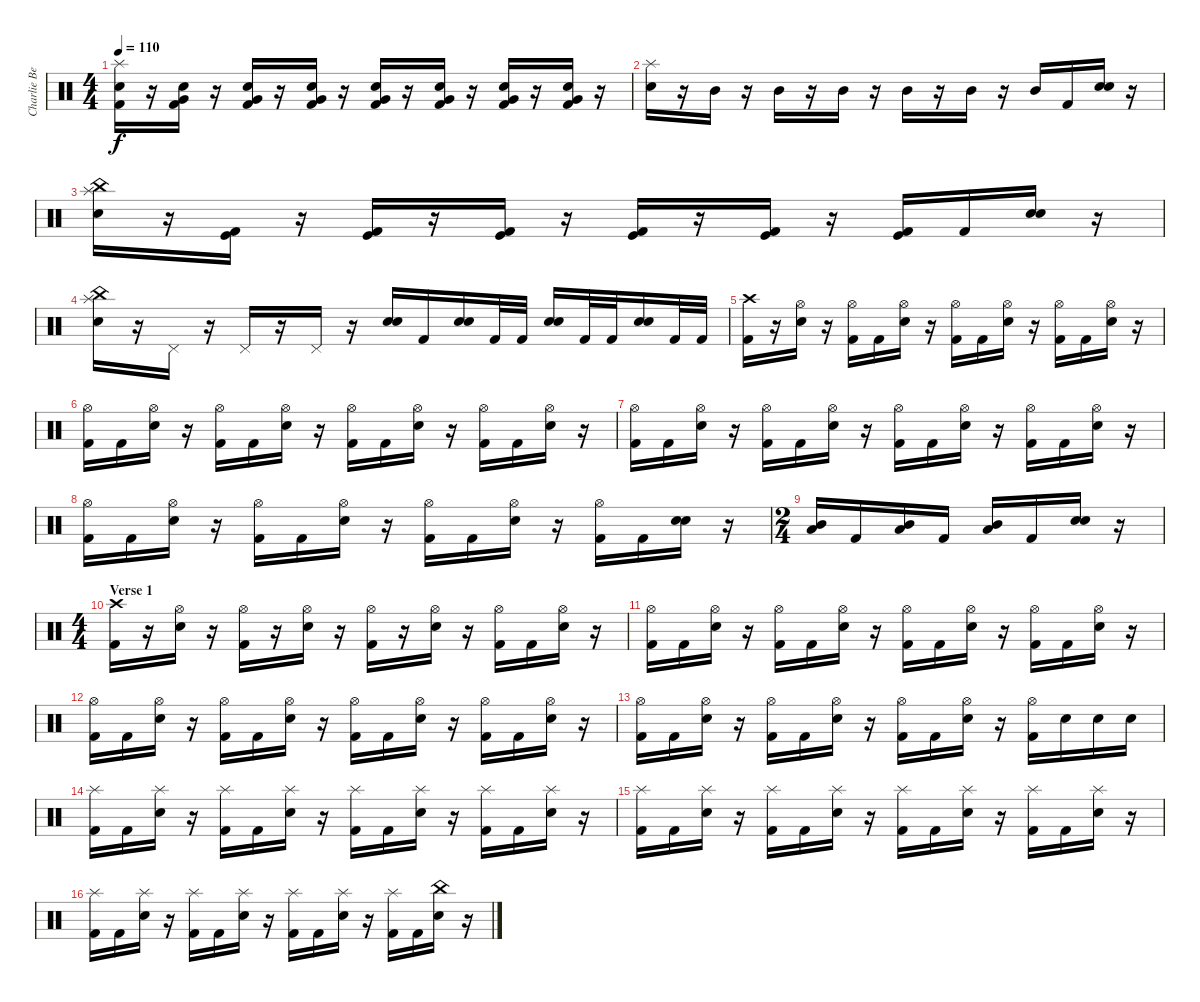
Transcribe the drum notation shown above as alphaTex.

\track ("Charlie Benante" "Charlie Be") {instrument percussion}
\staff {score}
\articulation defaults
\ts (4 4)
\tempo 110
\clef neutral
\ks c
("Splash (hit)" "Electric Snare (hit)" "Kick (hit) 2").16{dy f} r.16 ("Very Low Tom (hit)" "Electric Snare (hit)" "Kick (hit) 2").16 r.16 ("Very Low Tom (hit)" "Electric Snare (hit)" "Kick (hit) 2").16 r.16 ("Very Low Tom (hit)" "Electric Snare (hit)" "Kick (hit) 2").16 r.16 ("Very Low Tom (hit)" "Electric Snare (hit)" "Kick (hit) 2").16 r.16 ("Very Low Tom (hit)" "Electric Snare (hit)" "Kick (hit) 2").16 r.16 ("Very Low Tom (hit)" "Electric Snare (hit)" "Kick (hit) 2").16 r.16 ("Very Low Tom (hit)" "Electric Snare (hit)" "Kick (hit) 2").16 r.16 |
("Splash (hit)" "Electric Snare (hit)").16 r.16 "Mid Tom (hit)".16 r.16 "Mid Tom (hit)".16 r.16 "Mid Tom (hit)".16 r.16 "Mid Tom (hit)".16 r.16 "Mid Tom (hit)".16 r.16 "Mid Tom (hit)".16 "Kick (hit) 2".16 ("Snare (hit) 2" "Electric Snare (hit)").16 r.16 |
("China (hit)" "Splash (hit)" "Electric Snare (hit)").16 r.16 ("Kick (hit)" "Kick (hit) 2").16 r.16 ("Kick (hit)" "Kick (hit) 2").16 r.16 ("Kick (hit)" "Kick (hit) 2").16 r.16 ("Kick (hit)" "Kick (hit) 2").16 r.16 ("Kick (hit)" "Kick (hit) 2").16 r.16 ("Kick (hit)" "Kick (hit) 2").16 "Kick (hit) 2".16 ("Snare (hit) 2" "Electric Snare (hit)").16 r.16 |
("China (hit)" "Splash (hit)" "Electric Snare (hit)").16 r.16 "Pedal Hi-Hat (hit)".16 r.16 "Pedal Hi-Hat (hit)".16 r.16 "Pedal Hi-Hat (hit)".16 r.16 ("Snare (hit) 2" "Electric Snare (hit)").16 "Kick (hit) 2".16 ("Snare (hit) 2" "Electric Snare (hit)").16 "Kick (hit) 2".32 "Kick (hit) 2".32 ("Snare (hit) 2" "Electric Snare (hit)").16 "Kick (hit) 2".32 "Kick (hit) 2".32 ("Snare (hit) 2" "Electric Snare (hit)").16 "Kick (hit) 2".32 "Kick (hit) 2".32 |
("Crash high (hit)" "Kick (hit) 2").16 r.16 ("Hi-Hat (open)" "Electric Snare (hit)").16 r.16 ("Hi-Hat (open)" "Kick (hit) 2").16 "Kick (hit) 2".16 ("Hi-Hat (open)" "Electric Snare (hit)").16 r.16 ("Hi-Hat (open)" "Kick (hit) 2").16 "Kick (hit) 2".16 ("Hi-Hat (open)" "Electric Snare (hit)").16 r.16 ("Hi-Hat (open)" "Kick (hit) 2").16 "Kick (hit) 2".16 ("Hi-Hat (open)" "Electric Snare (hit)").16 r.16 |
("Hi-Hat (open)" "Kick (hit) 2").16 "Kick (hit) 2".16 ("Hi-Hat (open)" "Electric Snare (hit)").16 r.16 ("Hi-Hat (open)" "Kick (hit) 2").16 "Kick (hit) 2".16 ("Hi-Hat (open)" "Electric Snare (hit)").16 r.16 ("Hi-Hat (open)" "Kick (hit) 2").16 "Kick (hit) 2".16 ("Hi-Hat (open)" "Electric Snare (hit)").16 r.16 ("Hi-Hat (open)" "Kick (hit) 2").16 "Kick (hit) 2".16 ("Hi-Hat (open)" "Electric Snare (hit)").16 r.16 |
("Hi-Hat (open)" "Kick (hit) 2").16 "Kick (hit) 2".16 ("Hi-Hat (open)" "Electric Snare (hit)").16 r.16 ("Hi-Hat (open)" "Kick (hit) 2").16 "Kick (hit) 2".16 ("Hi-Hat (open)" "Electric Snare (hit)").16 r.16 ("Hi-Hat (open)" "Kick (hit) 2").16 "Kick (hit) 2".16 ("Hi-Hat (open)" "Electric Snare (hit)").16 r.16 ("Hi-Hat (open)" "Kick (hit) 2").16 "Kick (hit) 2".16 ("Hi-Hat (open)" "Electric Snare (hit)").16 r.16 |
("Hi-Hat (open)" "Kick (hit) 2").16 "Kick (hit) 2".16 ("Hi-Hat (open)" "Electric Snare (hit)").16 r.16 ("Hi-Hat (open)" "Kick (hit) 2").16 "Kick (hit) 2".16 ("Hi-Hat (open)" "Electric Snare (hit)").16 r.16 ("Hi-Hat (open)" "Kick (hit) 2").16 "Kick (hit) 2".16 ("Hi-Hat (open)" "Electric Snare (hit)").16 r.16 ("Hi-Hat (open)" "Kick (hit) 2").16 "Kick (hit) 2".16 ("Snare (hit) 2" "Electric Snare (hit)").16 r.16 |
\ts (2 4)
("Low Tom (hit)" "Mid Tom (hit)").16 "Kick (hit) 2".16 ("Low Tom (hit)" "Mid Tom (hit)").16 "Kick (hit) 2".16 ("Low Tom (hit)" "Mid Tom (hit)").16 "Kick (hit) 2".16 ("Snare (hit) 2" "Electric Snare (hit)").16 r.16 |
\ts (4 4)
\section ("" "Verse 1")
("Crash high (hit)" "Kick (hit) 2").16 r.16 ("Hi-Hat (open)" "Electric Snare (hit)").16 r.16 ("Hi-Hat (open)" "Kick (hit) 2").16 r.16 ("Hi-Hat (open)" "Electric Snare (hit)").16 r.16 ("Hi-Hat (open)" "Kick (hit) 2").16 r.16 ("Hi-Hat (open)" "Electric Snare (hit)").16 r.16 ("Hi-Hat (open)" "Kick (hit) 2").16 "Kick (hit) 2".16 ("Hi-Hat (open)" "Electric Snare (hit)").16 r.16 |
("Hi-Hat (open)" "Kick (hit) 2").16 "Kick (hit) 2".16 ("Hi-Hat (open)" "Electric Snare (hit)").16 r.16 ("Hi-Hat (open)" "Kick (hit) 2").16 "Kick (hit) 2".16 ("Hi-Hat (open)" "Electric Snare (hit)").16 r.16 ("Hi-Hat (open)" "Kick (hit) 2").16 "Kick (hit) 2".16 ("Hi-Hat (open)" "Electric Snare (hit)").16 r.16 ("Hi-Hat (open)" "Kick (hit) 2").16 "Kick (hit) 2".16 ("Hi-Hat (open)" "Electric Snare (hit)").16 r.16 |
("Hi-Hat (open)" "Kick (hit) 2").16 "Kick (hit) 2".16 ("Hi-Hat (open)" "Electric Snare (hit)").16 r.16 ("Hi-Hat (open)" "Kick (hit) 2").16 "Kick (hit) 2".16 ("Hi-Hat (open)" "Electric Snare (hit)").16 r.16 ("Hi-Hat (open)" "Kick (hit) 2").16 "Kick (hit) 2".16 ("Hi-Hat (open)" "Electric Snare (hit)").16 r.16 ("Hi-Hat (open)" "Kick (hit) 2").16 "Kick (hit) 2".16 ("Hi-Hat (open)" "Electric Snare (hit)").16 r.16 |
("Hi-Hat (open)" "Kick (hit) 2").16 "Kick (hit) 2".16 ("Hi-Hat (open)" "Electric Snare (hit)").16 r.16 ("Hi-Hat (open)" "Kick (hit) 2").16 "Kick (hit) 2".16 ("Hi-Hat (open)" "Electric Snare (hit)").16 r.16 ("Hi-Hat (open)" "Kick (hit) 2").16 "Kick (hit) 2".16 ("Hi-Hat (open)" "Electric Snare (hit)").16 r.16 ("Hi-Hat (open)" "Kick (hit) 2").16 "Electric Snare (hit)".16 "Snare (hit) 2".16 "Electric Snare (hit)".16 |
("Splash (hit)" "Kick (hit) 2").16 "Kick (hit) 2".16 ("Splash (hit)" "Electric Snare (hit)").16 r.16 ("Splash (hit)" "Kick (hit) 2").16 "Kick (hit) 2".16 ("Splash (hit)" "Electric Snare (hit)").16 r.16 ("Splash (hit)" "Kick (hit) 2").16 "Kick (hit) 2".16 ("Splash (hit)" "Electric Snare (hit)").16 r.16 ("Splash (hit)" "Kick (hit) 2").16 "Kick (hit) 2".16 ("Splash (hit)" "Electric Snare (hit)").16 r.16 |
("Splash (hit)" "Kick (hit) 2").16 "Kick (hit) 2".16 ("Splash (hit)" "Electric Snare (hit)").16 r.16 ("Splash (hit)" "Kick (hit) 2").16 "Kick (hit) 2".16 ("Splash (hit)" "Electric Snare (hit)").16 r.16 ("Splash (hit)" "Kick (hit) 2").16 "Kick (hit) 2".16 ("Splash (hit)" "Electric Snare (hit)").16 r.16 ("Splash (hit)" "Kick (hit) 2").16 "Kick (hit) 2".16 ("Splash (hit)" "Electric Snare (hit)").16 r.16 |
("Splash (hit)" "Kick (hit) 2").16 "Kick (hit) 2".16 ("Splash (hit)" "Electric Snare (hit)").16 r.16 ("Splash (hit)" "Kick (hit) 2").16 "Kick (hit) 2".16 ("Splash (hit)" "Electric Snare (hit)").16 r.16 ("Splash (hit)" "Kick (hit) 2").16 "Kick (hit) 2".16 ("Splash (hit)" "Electric Snare (hit)").16 r.16 ("Splash (hit)" "Kick (hit) 2").16 "Kick (hit) 2".16 ("China (hit)" "Electric Snare (hit)").16 r.16
